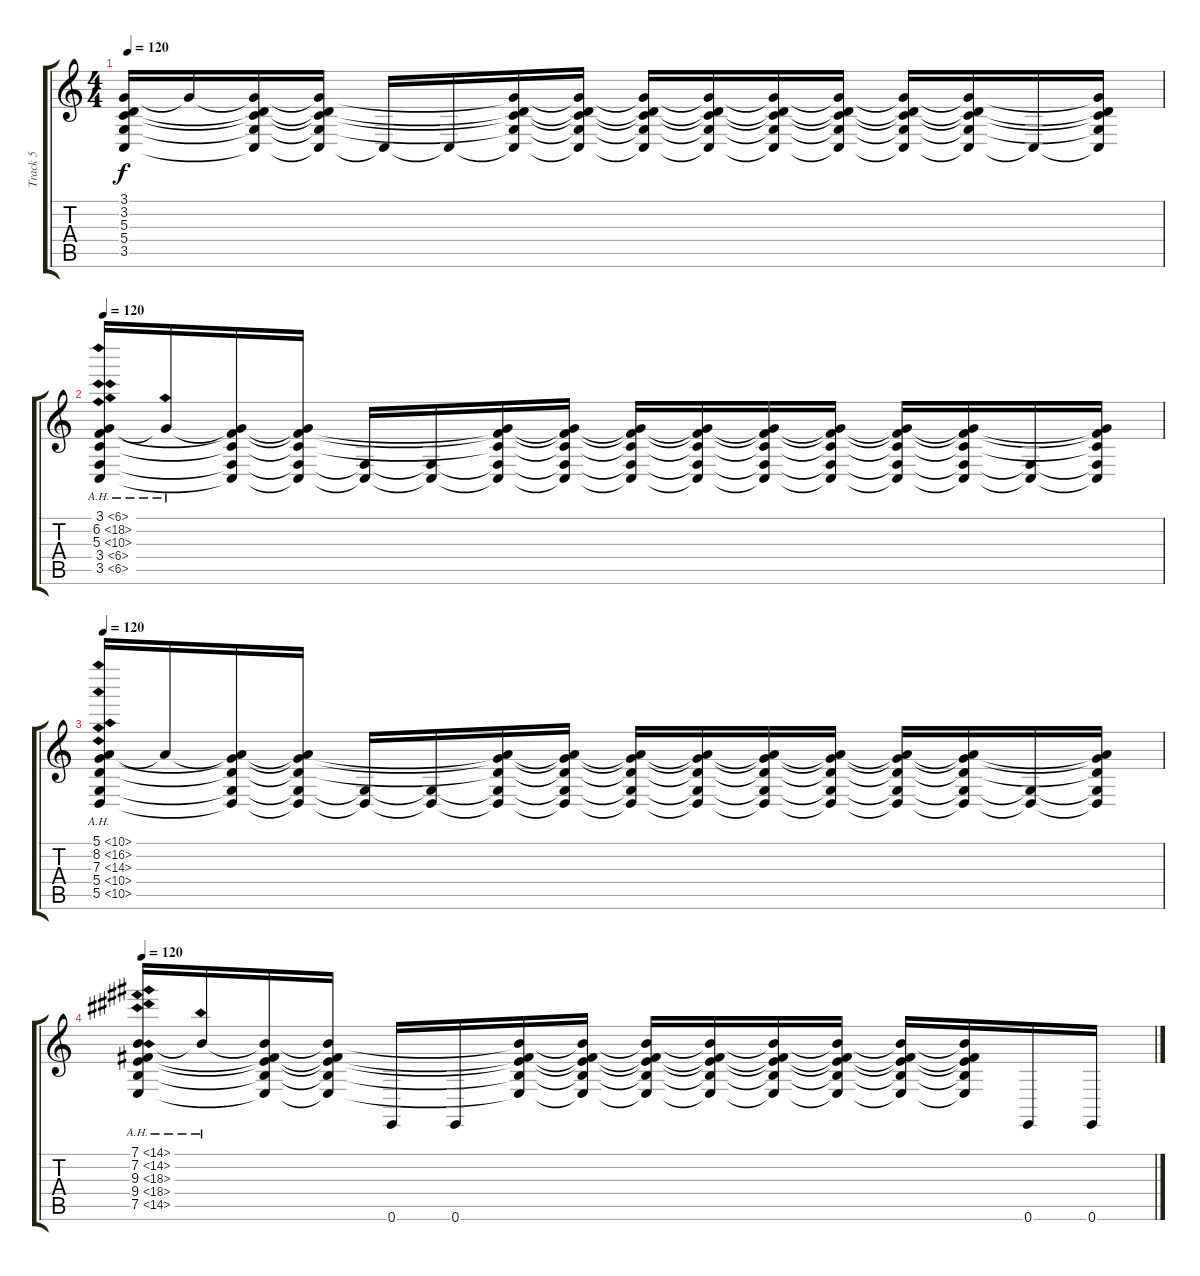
\track ("Track 5" "Track 5") {instrument stringensemble1}
\staff {score tabs}
\tuning (E4 B3 G3 D3 A2 E2) {hide}
\ts (4 4)
\tempo 120
\clef g2
\ks c
(3.1{t} 3.2{t} 5.3{t} 5.4{t} 3.5{t}).16{dy f} 3.1{t}.16 (3.1{t} 3.2{t} 5.3{t} 5.4{t} 3.5{t}).16 (3.1{t} 3.2{t} 5.3{t} 5.4{t} 3.5{t}).16 3.5{t}.16 3.5{t}.16 (3.1{t} 3.2{t} 5.3{t} 5.4{t} 3.5{t}).16 (3.1{t} 3.2{t} 5.3{t} 5.4{t} 3.5{t}).16 (3.1{t} 3.2{t} 5.3{t} 5.4{t} 3.5{t}).16 (3.1{t} 3.2{t} 5.3{t} 5.4{t} 3.5{t}).16 (3.1{t} 3.2{t} 5.3{t} 5.4{t} 3.5{t}).16 (3.1{t} 3.2{t} 5.3{t} 5.4{t} 3.5{t}).16 (3.1{t} 3.2{t} 5.3{t} 5.4{t} 3.5{t}).16 (3.1{t} 3.2{t} 5.3{t} 5.4{t} 3.5{t}).16 3.5{t}.16 (3.1{t} 3.2{t} 5.3{t} 5.4{t} 3.5{t}).16 |
\tempo 120
(3.1{ah 3} 6.2{ah 12} 5.3{ah 5} 3.4{ah 3} 3.5{ah 3}).16 3.1{ah 12 t}.16 (3.1{t} 6.2{t} 5.3{t} 3.4{t} 3.5{t}).16 (3.1{t} 6.2{t} 5.3{t} 3.4{t} 3.5{t}).16 (3.4{t} 3.5{t}).16 (3.4{t} 3.5{t}).16 (3.1{t} 6.2{t} 5.3{t} 3.4{t} 3.5{t}).16 (3.1{t} 6.2{t} 5.3{t} 3.4{t} 3.5{t}).16 (3.1{t} 6.2{t} 5.3{t} 3.4{t} 3.5{t}).16 (3.1{t} 6.2{t} 5.3{t} 3.4{t} 3.5{t}).16 (3.1{t} 6.2{t} 5.3{t} 3.4{t} 3.5{t}).16 (3.1{t} 6.2{t} 5.3{t} 3.4{t} 3.5{t}).16 (3.1{t} 6.2{t} 5.3{t} 3.4{t} 3.5{t}).16 (3.1{t} 6.2{t} 5.3{t} 3.4{t} 3.5{t}).16 (3.4{t} 3.5{t}).16 (3.1{t} 6.2{t} 5.3{t} 3.4{t} 3.5{t}).16 |
\tempo 120
(5.1{ah 5} 8.2{ah 8} 7.3{ah 7} 5.4{ah 5} 5.5{ah 5}).16 5.1{t}.16 (5.1{t} 8.2{t} 7.3{t} 5.4{t} 5.5{t}).16 (5.1{t} 8.2{t} 7.3{t} 5.4{t} 5.5{t}).16 (5.4{t} 5.5{t}).16 (5.4{t} 5.5{t}).16 (5.1{t} 8.2{t} 7.3{t} 5.4{t} 5.5{t}).16 (5.1{t} 8.2{t} 7.3{t} 5.4{t} 5.5{t}).16 (5.1{t} 8.2{t} 7.3{t} 5.4{t} 5.5{t}).16 (5.1{t} 8.2{t} 7.3{t} 5.4{t} 5.5{t}).16 (5.1{t} 8.2{t} 7.3{t} 5.4{t} 5.5{t}).16 (5.1{t} 8.2{t} 7.3{t} 5.4{t} 5.5{t}).16 (5.1{t} 8.2{t} 7.3{t} 5.4{t} 5.5{t}).16 (5.1{t} 8.2{t} 7.3{t} 5.4{t} 5.5{t}).16 (5.4{t} 5.5{t}).16 (5.1{t} 8.2{t} 7.3{t} 5.4{t} 5.5{t}).16 |
\tempo 120
(7.1{ah 7} 7.2{ah 7} 9.3{ah 9} 9.4{ah 9} 7.5{ah 7}).16 7.1{ah 12 t}.16 (7.1{t} 7.2{t} 9.3{t} 9.4{t} 7.5{t}).16 (7.1{t} 7.2{t} 9.3{t} 9.4{t} 7.5{t}).16 0.6.16 0.6.16 (7.1{t} 7.2{t} 9.3{t} 9.4{t} 7.5{t}).16 (7.1{t} 7.2{t} 9.3{t} 9.4{t} 7.5{t}).16 (7.1{t} 7.2{t} 9.3{t} 9.4{t} 7.5{t}).16 (7.1{t} 7.2{t} 9.3{t} 9.4{t} 7.5{t}).16 (7.1{t} 7.2{t} 9.3{t} 9.4{t} 7.5{t}).16 (7.1{t} 7.2{t} 9.3{t} 9.4{t} 7.5{t}).16 (7.1{t} 7.2{t} 9.3{t} 9.4{t} 7.5{t}).16 (7.1{t} 7.2{t} 9.3{t} 9.4{t} 7.5{t}).16 0.6.16 0.6.16
